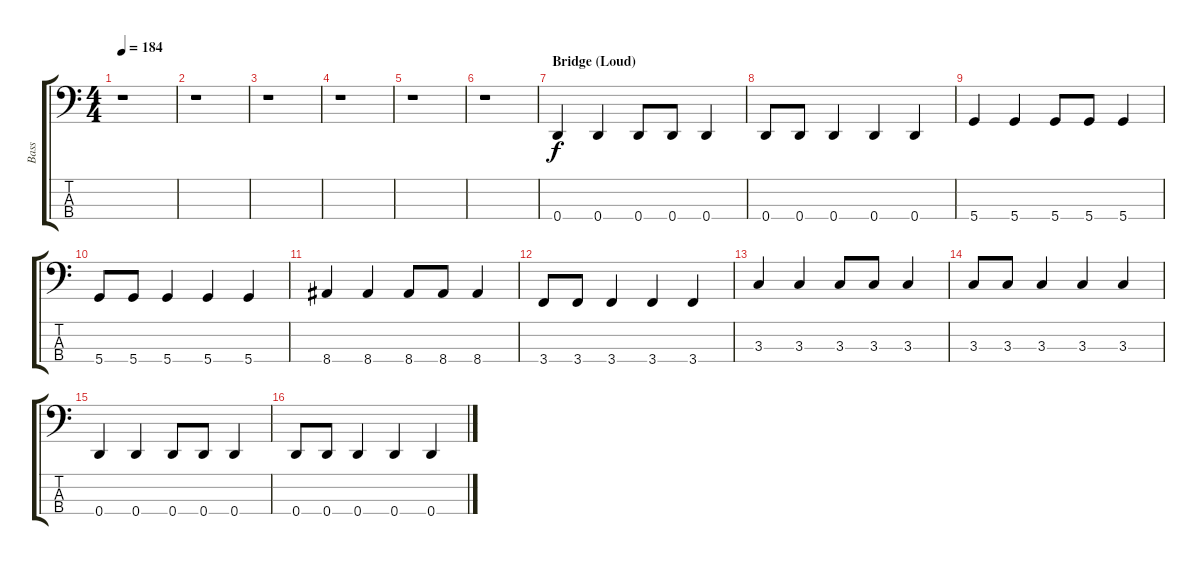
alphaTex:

\track ("Bass" "Bass") {instrument electricbasspick}
\staff {score tabs}
\tuning (G2 D2 A1 D1) {hide}
\ts (4 4)
\tempo 184
\clef f4
\ks c
r.1{dy f} |
r.1 |
r.1 |
r.1 |
r.1 |
r.1 |
\section ("" "Bridge (Loud)")
0.4.4 0.4.4 0.4.8 0.4.8 0.4.4 |
0.4.8 0.4.8 0.4.4 0.4.4 0.4.4 |
5.4.4 5.4.4 5.4.8 5.4.8 5.4.4 |
5.4.8 5.4.8 5.4.4 5.4.4 5.4.4 |
8.4.4 8.4.4 8.4.8 8.4.8 8.4.4 |
3.4.8 3.4.8 3.4.4 3.4.4 3.4.4 |
3.3.4 3.3.4 3.3.8 3.3.8 3.3.4 |
3.3.8 3.3.8 3.3.4 3.3.4 3.3.4 |
0.4.4 0.4.4 0.4.8 0.4.8 0.4.4 |
0.4.8 0.4.8 0.4.4 0.4.4 0.4.4
